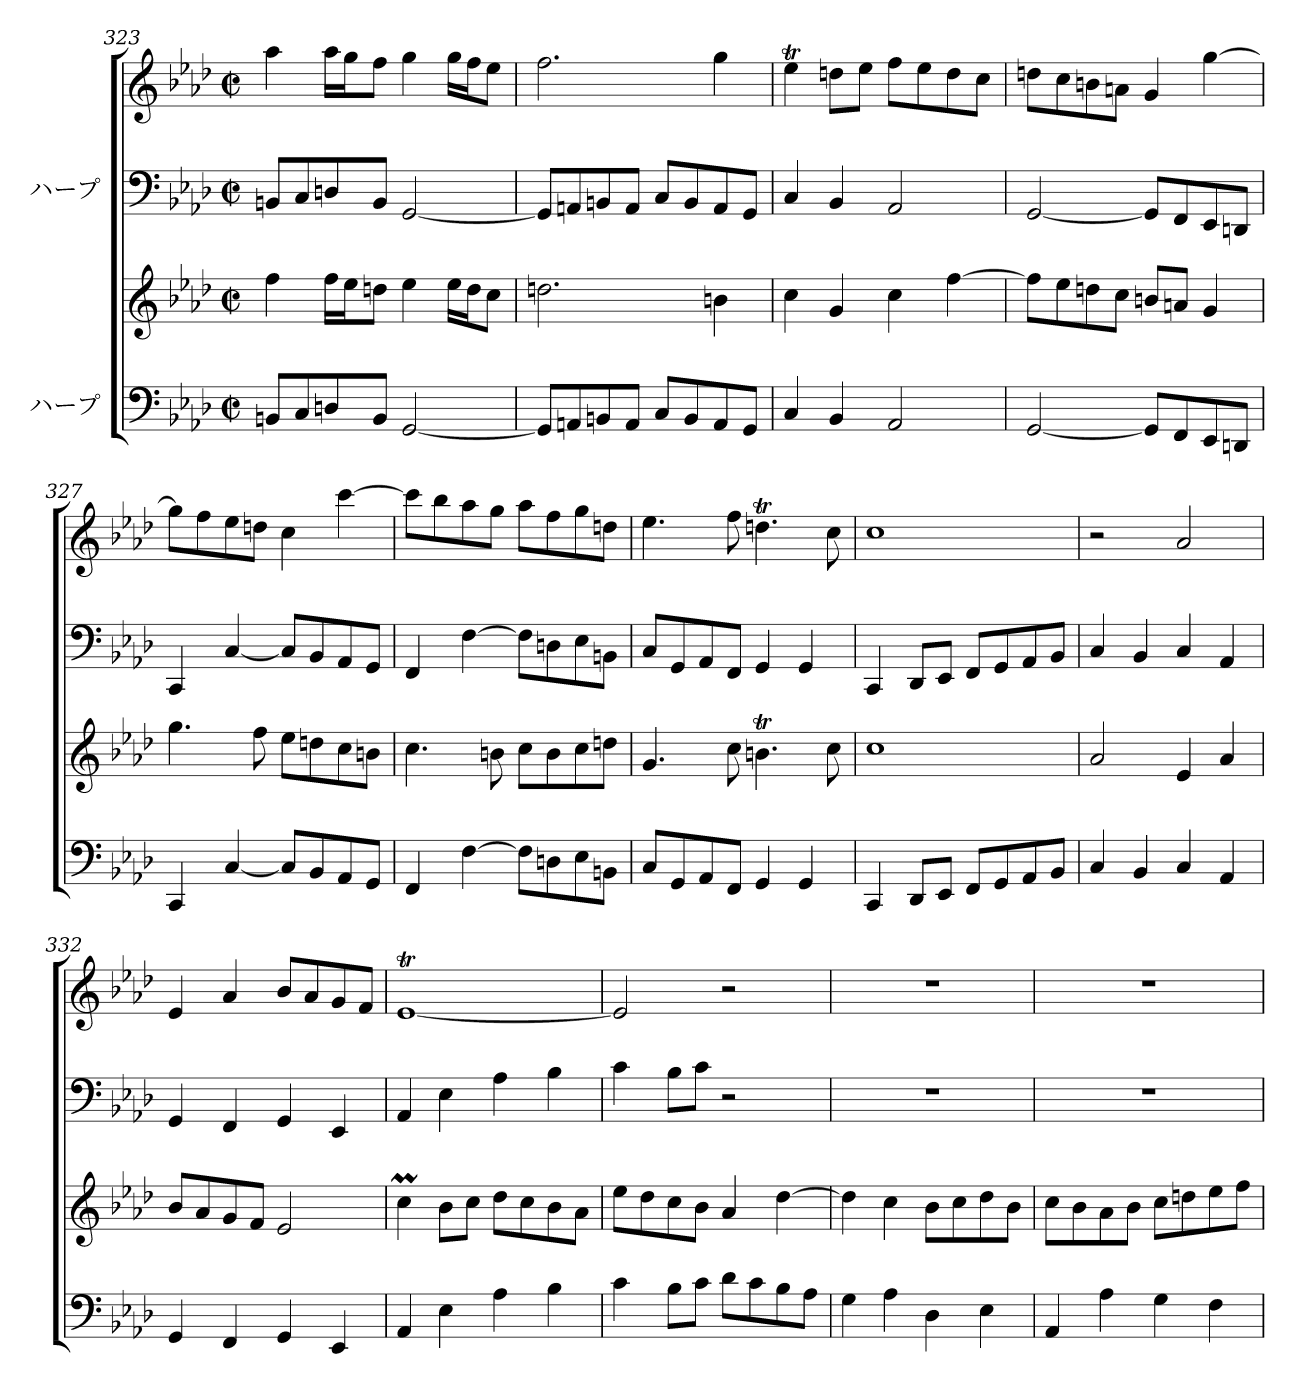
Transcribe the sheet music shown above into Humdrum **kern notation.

**kern	**kern	**kern	**kern
*part2	*part2	*part1	*part1
*staff4	*staff3	*staff2	*staff1
*I"ハープ	*	*I"ハープ	*
*clefF4	*clefG2	*clefF4	*clefG2
*k[b-e-a-d-]	*k[b-e-a-d-]	*k[b-e-a-d-]	*k[b-e-a-d-]
*M2/2	*M2/2	*M2/2	*M2/2
*met(c|)	*met(c|)	*met(c|)	*met(c|)
=323	=323	=323	=323
8BBn/L	4ff\	8BBn/L	4aa-\
8C/	.	8C/	.
8Dn/	16ff\LL	8Dn/	16aa-\LL
.	16ee-\J	.	16gg\J
8BB/J	8ddn\J	8BB/J	8ff\J
[2GG/	4ee-\	[2GG/	4gg\
.	16ee-\LL	.	16gg\LL
.	16dd\J	.	16ff\J
.	8cc\J	.	8ee-\J
=324	=324	=324	=324
8GG/L]	2.ddn\	8GG/L]	2.ff\
8AAn/	.	8AAn/	.
8BBn/	.	8BBn/	.
8AA/J	.	8AA/J	.
8C/L	.	8C/L	.
8BB/	.	8BB/	.
8AA/	4bn\	8AA/	4gg\
8GG/J	.	8GG/J	.
=325	=325	=325	=325
4C/	4cc\	4C/	4ee-T\
4BB-/	4g/	4BB-/	8ddn\L
.	.	.	8ee-\J
2AA-/	4cc\	2AA-/	8ff\L
.	.	.	8ee-\
.	[4ff\	.	8dd\
.	.	.	8cc\J
!!LO:LB:g=z
=326	=326	=326	=326
[2GG/	8ff\L]	[2GG/	8ddn\L
.	8ee-\	.	8cc\
.	8ddn\	.	8bn\
.	8cc\J	.	8an\J
8GG/L]	8bn/L	8GG/L]	4g/
8FF/	8an/J	8FF/	.
8EE-/	4g/	8EE-/	[4gg\
8DDn/J	.	8DDn/J	.
=327	=327	=327	=327
4CC/	4.gg\	4CC/	8gg\L]
.	.	.	8ff\
[4C/	.	[4C/	8ee-\
.	8ff\	.	8ddn\J
8C/L]	8ee-\L	8C/L]	4cc\
8BB-/	8ddn\	8BB-/	.
8AA-/	8cc\	8AA-/	[4ccc\
8GG/J	8bn\J	8GG/J	.
=328	=328	=328	=328
4FF/	4.cc\	4FF/	8ccc\L]
.	.	.	8bb-\
[4F\	.	[4F\	8aa-\
.	8bn\	.	8gg\J
8F\L]	8cc\L	8F\L]	8aa-\L
8Dn\	8b\	8Dn\	8ff\
8E-\	8cc\	8E-\	8gg\
8BBn\J	8ddn\J	8BBn\J	8ddn\J
=329	=329	=329	=329
8C/L	4.g/	8C/L	4.ee-\
8GG/	.	8GG/	.
8AA-/	.	8AA-/	.
8FF/J	8cc\	8FF/J	8ff\
4GG/	4.bnt\	4GG/	4.ddnt\
4GG/	.	4GG/	.
.	8cc\	.	8cc\
!!LO:LB:g=z
=330	=330	=330	=330
4CC/	1cc	4CC/	1cc
8DD-/L	.	8DD-/L	.
8EE-/J	.	8EE-/J	.
8FF/L	.	8FF/L	.
8GG/	.	8GG/	.
8AA-/	.	8AA-/	.
8BB-/J	.	8BB-/J	.
=331	=331	=331	=331
4C/	2a-/	4C/	2r
4BB-/	.	4BB-/	.
4C/	4e-/	4C/	2a-/
4AA-/	4a-/	4AA-/	.
=332	=332	=332	=332
4GG/	8b-/L	4GG/	4e-/
.	8a-/	.	.
4FF/	8g/	4FF/	4a-/
.	8f/J	.	.
4GG/	2e-/	4GG/	8b-/L
.	.	.	8a-/
4EE-/	.	4EE-/	8g/
.	.	.	8f/J
=333	=333	=333	=333
4AA-/	4ccm\	4AA-/	[1e-T
4E-\	8b-\L	4E-\	.
.	8cc\J	.	.
4A-\	8dd-\L	4A-\	.
.	8cc\	.	.
4B-\	8b-\	4B-\	.
.	8a-\J	.	.
=334	=334	=334	=334
4c\	8ee-\L	4c\	2e-/]
.	8dd-\	.	.
8B-\L	8cc\	8B-\L	.
8c\J	8b-\J	8c\J	.
8d-\L	4a-/	2r	2r
8c\	.	.	.
8B-\	[4dd-\	.	.
8A-\J	.	.	.
=335	=335	=335	=335
4G\	4dd-\]	1r	1r
4A-\	4cc\	.	.
4D-\	8b-\L	.	.
.	8cc\	.	.
4E-\	8dd-\	.	.
.	8b-\J	.	.
!!LO:PB:g=z
=336	=336	=336	=336
4AA-/	8cc\L	1r	1r
.	8b-\	.	.
4A-\	8a-\	.	.
.	8b-\J	.	.
4G\	8cc\L	.	.
.	8ddn\	.	.
4F\	8ee-\	.	.
.	8ff\J	.	.
=	=	=	=
*-	*-	*-	*-
